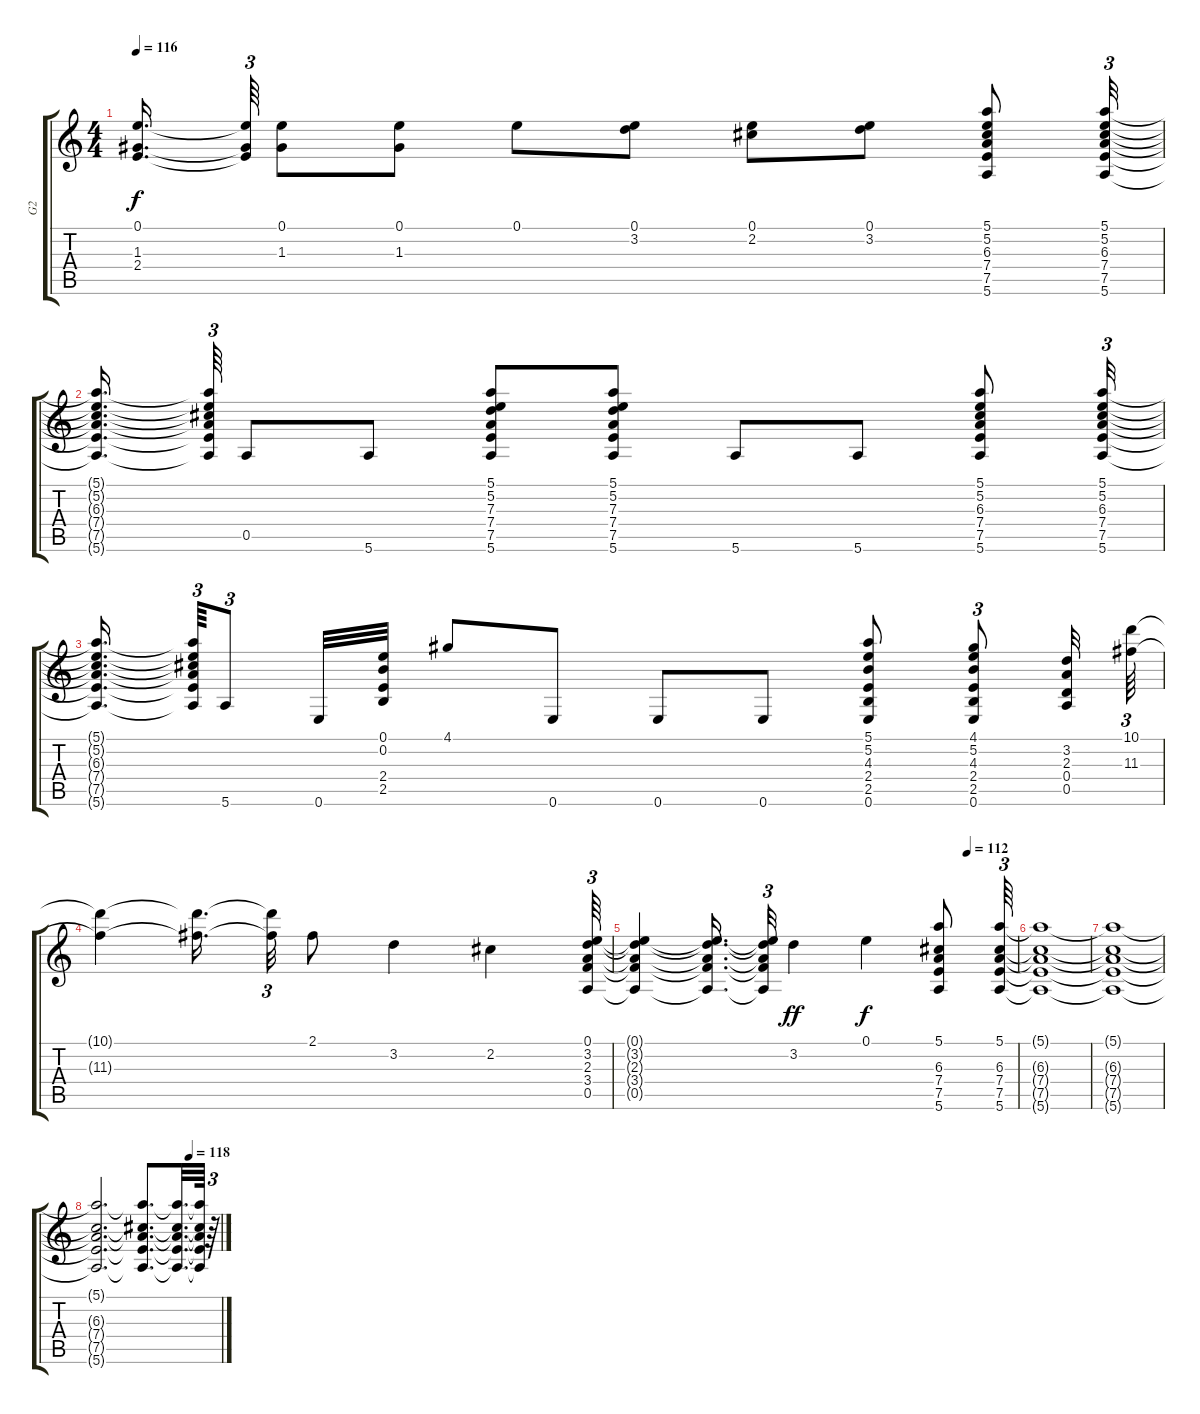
\track ("G2" "G2") {instrument acousticguitarsteel}
\staff {score tabs}
\tuning (E4 B3 G3 D3 A2 E2) {hide}
\ts (4 4)
\tempo 116
\clef g2
\ks c
(0.1{t} 1.3{t} 2.4{t}).16{d dy f beam splitsecondary} (0.1{t} 1.3{t} 2.4{t}).64{tu (3 2)} (0.1 1.3).8 (0.1 1.3).8 0.1.8 (0.1 3.2).8 (0.1 2.2).8 (0.1 3.2).8 (5.1 5.2 6.3 7.4 7.5 5.6).8 (5.1 5.2 6.3 7.4 7.5 5.6).32{tu (3 2)} |
(5.1{t} 5.2{t} 6.3{t} 7.4{t} 7.5{t} 5.6{t}).16{d beam splitsecondary} (5.1{t} 5.2{t} 6.3{t} 7.4{t} 7.5{t} 5.6{t}).64{tu (3 2)} 0.5.8 5.6.8 (5.1 5.2 7.3 7.4 7.5 5.6).8 (5.1 5.2 7.3 7.4 7.5 5.6).8 5.6.8 5.6.8 (5.1 5.2 6.3 7.4 7.5 5.6).8 (5.1 5.2 6.3 7.4 7.5 5.6).32{tu (3 2)} |
(5.1{t} 5.2{t} 6.3{t} 7.4{t} 7.5{t} 5.6{t}).16{d beam splitsecondary} (5.1{t} 5.2{t} 6.3{t} 7.4{t} 7.5{t} 5.6{t}).64{tu (3 2)} 5.6.8{tu (3 2)} 0.6.32 (0.1 0.2 2.4 2.5).32 4.1.8 0.6.8 0.6.8 0.6.8 (5.1 5.2 4.3 2.4 2.5 0.6).8 (4.1 5.2 4.3 2.4 2.5 0.6).8{tu (3 2)} (3.2 2.3 0.4 0.5).32 (10.1 11.3).64{tu (3 2)} |
(10.1{t} 11.3{t}).4 (10.1{t} 11.3{t}).16{d beam splitsecondary} (10.1{t} 11.3{t}).32{tu (3 2)} 2.1.8 3.2.4 2.2.4 (0.1 3.2 2.3 3.4 0.5).64{tu (3 2)} |
\tempo (112 0.86875)
(0.1{t} 3.2{t} 2.3{t} 3.4{t} 0.5{t}).4 (0.1{t} 3.2{t} 2.3{t} 3.4{t} 0.5{t}).16{d} (0.1{t} 3.2{t} 2.3{t} 3.4{t} 0.5{t}).32{tu (3 2)} 3.2.4{dy ff} 0.1.4{dy f} (5.1 6.3 7.4 7.5 5.6).8 (5.1 6.3 7.4 7.5 5.6).64{tu (3 2)} |
(5.1{t} 6.3{t} 7.4{t} 7.5{t} 5.6{t}).1 |
(5.1{t} 6.3{t} 7.4{t} 7.5{t} 5.6{t}).1 |
\tempo (118 0.75)
(5.1{t} 6.3{t} 7.4{t} 7.5{t} 5.6{t}).2{d} (5.1{t} 6.3{t} 7.4{t} 7.5{t} 5.6{t}).8{d} (5.1{t} 6.3{t} 7.4{t} 7.5{t} 5.6{t}).32{d} (5.1{t} 6.3{t} 7.4{t} 7.5{t} 5.6{t}).64 r.64{tu (3 2)}
